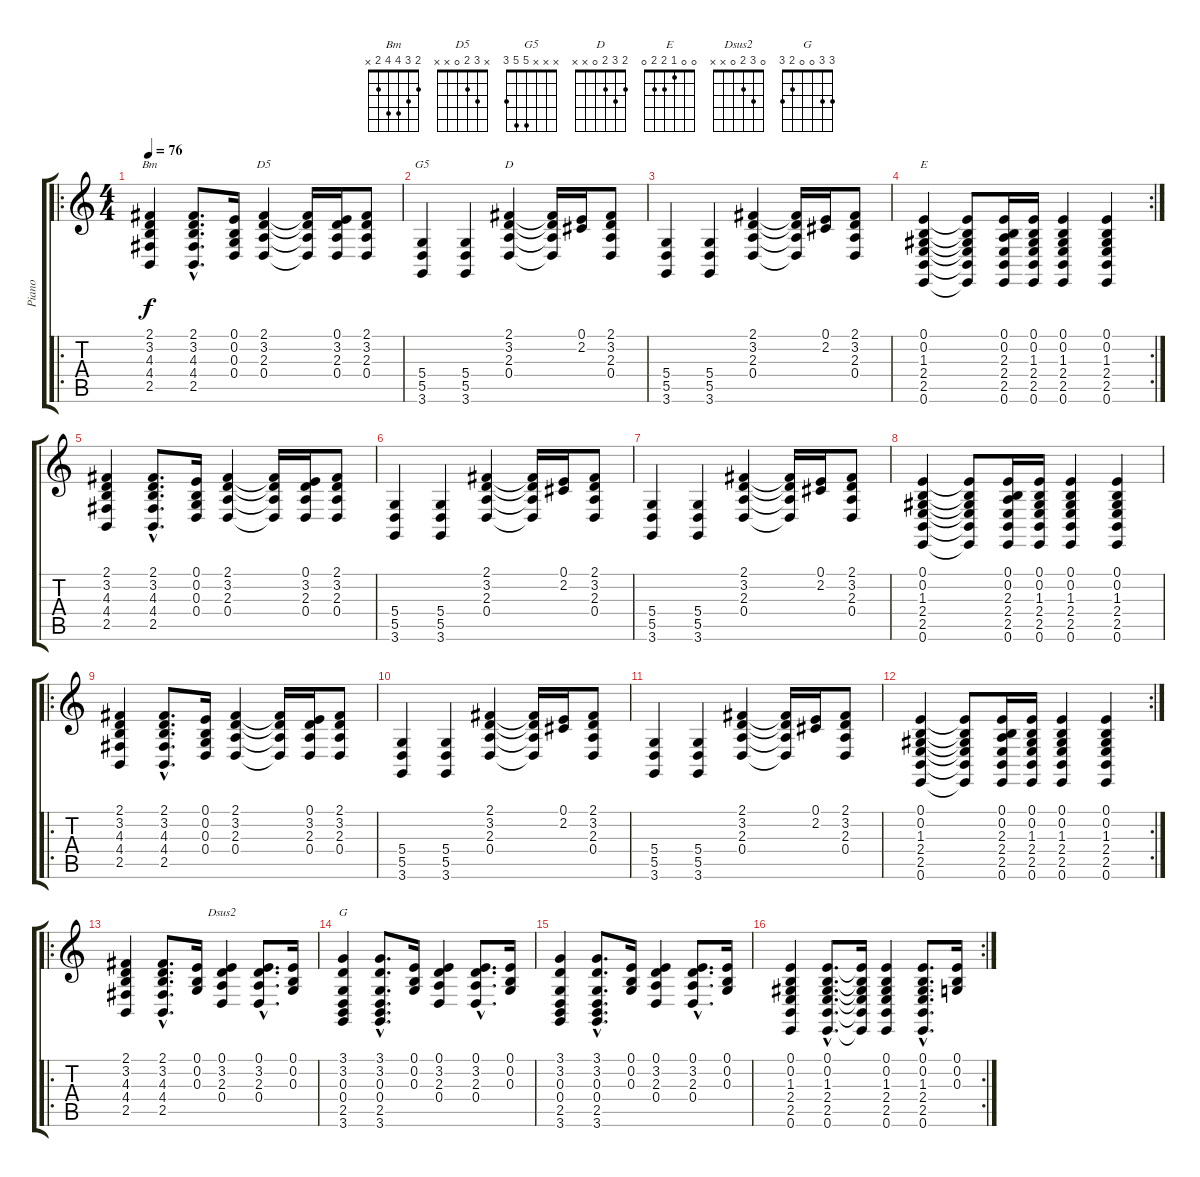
\track ("Piano" "Piano") {instrument acousticgrandpiano}
\staff {score tabs}
\tuning (E4 B3 G3 D3 A2 E2) {hide}
\chord ("Bm" 2 3 4 4 2 x)
\chord ("D5" x 3 2 0 x x)
\chord ("G5" x x x 5 5 3)
\chord ("D" 2 3 2 0 x x)
\chord ("E" 0 0 1 2 2 0)
\chord ("Dsus2" 0 3 2 0 x x)
\chord ("G" 3 3 0 0 2 3)
\ro
\ts (4 4)
\tempo 76
\clef g2
\ks c
(2.1 3.2 4.3 4.4 2.5).4{ch "Bm" dy f} (2.1{hac} 3.2{hac} 4.3{hac} 4.4{hac} 2.5{hac}).8{d} (0.1 0.2 0.3 0.4).16 (2.1 3.2 2.3 0.4).4{ch "D5"} (2.1{t} 3.2{t} 2.3{t} 0.4{t}).16 (0.1 3.2 2.3 0.4).16 (2.1 3.2 2.3 0.4).8 |
(5.4 5.5 3.6).4{ch "G5"} (5.4 5.5 3.6).4 (2.1 3.2 2.3 0.4).4{ch "D"} (2.1{t} 3.2{t} 2.3{t} 0.4{t}).16 (0.1 2.2).16 (2.1 3.2 2.3 0.4).8 |
(5.4 5.5 3.6).4 (5.4 5.5 3.6).4 (2.1 3.2 2.3 0.4).4 (2.1{t} 3.2{t} 2.3{t} 0.4{t}).16 (0.1 2.2).16 (2.1 3.2 2.3 0.4).8 |
\rc 2
(0.1 0.2 1.3 2.4 2.5 0.6).4{ch "E"} (0.1{t} 0.2{t} 1.3{t} 2.4{t} 2.5{t} 0.6{t}).8 (0.1 0.2 2.3 2.4 2.5 0.6).16 (0.1 0.2 1.3 2.4 2.5 0.6).16 (0.1 0.2 1.3 2.4 2.5 0.6).4 (0.1 0.2 1.3 2.4 2.5 0.6).4 |
(2.1 3.2 4.3 4.4 2.5).4 (2.1{hac} 3.2{hac} 4.3{hac} 4.4{hac} 2.5{hac}).8{d} (0.1 0.2 0.3 0.4).16 (2.1 3.2 2.3 0.4).4 (2.1{t} 3.2{t} 2.3{t} 0.4{t}).16 (0.1 3.2 2.3 0.4).16 (2.1 3.2 2.3 0.4).8 |
(5.4 5.5 3.6).4 (5.4 5.5 3.6).4 (2.1 3.2 2.3 0.4).4 (2.1{t} 3.2{t} 2.3{t} 0.4{t}).16 (0.1 2.2).16 (2.1 3.2 2.3 0.4).8 |
(5.4 5.5 3.6).4 (5.4 5.5 3.6).4 (2.1 3.2 2.3 0.4).4 (2.1{t} 3.2{t} 2.3{t} 0.4{t}).16 (0.1 2.2).16 (2.1 3.2 2.3 0.4).8 |
(0.1 0.2 1.3 2.4 2.5 0.6).4 (0.1{t} 0.2{t} 1.3{t} 2.4{t} 2.5{t} 0.6{t}).8 (0.1 0.2 2.3 2.4 2.5 0.6).16 (0.1 0.2 1.3 2.4 2.5 0.6).16 (0.1 0.2 1.3 2.4 2.5 0.6).4 (0.1 0.2 1.3 2.4 2.5 0.6).4 |
\ro
(2.1 3.2 4.3 4.4 2.5).4 (2.1{hac} 3.2{hac} 4.3{hac} 4.4{hac} 2.5{hac}).8{d} (0.1 0.2 0.3 0.4).16 (2.1 3.2 2.3 0.4).4 (2.1{t} 3.2{t} 2.3{t} 0.4{t}).16 (0.1 3.2 2.3 0.4).16 (2.1 3.2 2.3 0.4).8 |
(5.4 5.5 3.6).4 (5.4 5.5 3.6).4 (2.1 3.2 2.3 0.4).4 (2.1{t} 3.2{t} 2.3{t} 0.4{t}).16 (0.1 2.2).16 (2.1 3.2 2.3 0.4).8 |
(5.4 5.5 3.6).4 (5.4 5.5 3.6).4 (2.1 3.2 2.3 0.4).4 (2.1{t} 3.2{t} 2.3{t} 0.4{t}).16 (0.1 2.2).16 (2.1 3.2 2.3 0.4).8 |
\rc 2
(0.1 0.2 1.3 2.4 2.5 0.6).4 (0.1{t} 0.2{t} 1.3{t} 2.4{t} 2.5{t} 0.6{t}).8 (0.1 0.2 2.3 2.4 2.5 0.6).16 (0.1 0.2 1.3 2.4 2.5 0.6).16 (0.1 0.2 1.3 2.4 2.5 0.6).4 (0.1 0.2 1.3 2.4 2.5 0.6).4 |
\ro
(2.1 3.2 4.3 4.4 2.5).4 (2.1{hac} 3.2{hac} 4.3{hac} 4.4{hac} 2.5{hac}).8{d} (0.1 0.2 0.3).16 (0.1 3.2 2.3 0.4).4{ch "Dsus2"} (0.1{hac} 3.2{hac} 2.3{hac} 0.4{hac}).8{d} (0.1 0.2 0.3).16 |
(3.1 3.2 0.3 0.4 2.5 3.6).4{ch "G"} (3.1{hac} 3.2{hac} 0.3{hac} 0.4{hac} 2.5{hac} 3.6{hac}).8{d} (0.1 0.2 0.3).16 (0.1 3.2 2.3 0.4).4 (0.1{hac} 3.2{hac} 2.3{hac} 0.4{hac}).8{d} (0.1 0.2 0.3).16 |
(3.1 3.2 0.3 0.4 2.5 3.6).4 (3.1{hac} 3.2{hac} 0.3{hac} 0.4{hac} 2.5{hac} 3.6{hac}).8{d} (0.1 0.2 0.3).16 (0.1 3.2 2.3 0.4).4 (0.1{hac} 3.2{hac} 2.3{hac} 0.4{hac}).8{d} (0.1 0.2 0.3).16 |
\rc 2
(0.1 0.2 1.3 2.4 2.5 0.6).4 (0.1{hac} 0.2{hac} 1.3{hac} 2.4{hac} 2.5{hac} 0.6{hac}).8{d} (0.1{t} 0.2{t} 1.3{t} 2.4{t} 2.5{t} 0.6{t}).16 (0.1 0.2 1.3 2.4 2.5 0.6).4 (0.1{hac} 0.2{hac} 1.3{hac} 2.4{hac} 2.5{hac} 0.6{hac}).8{d} (0.1 0.2 0.3).16
